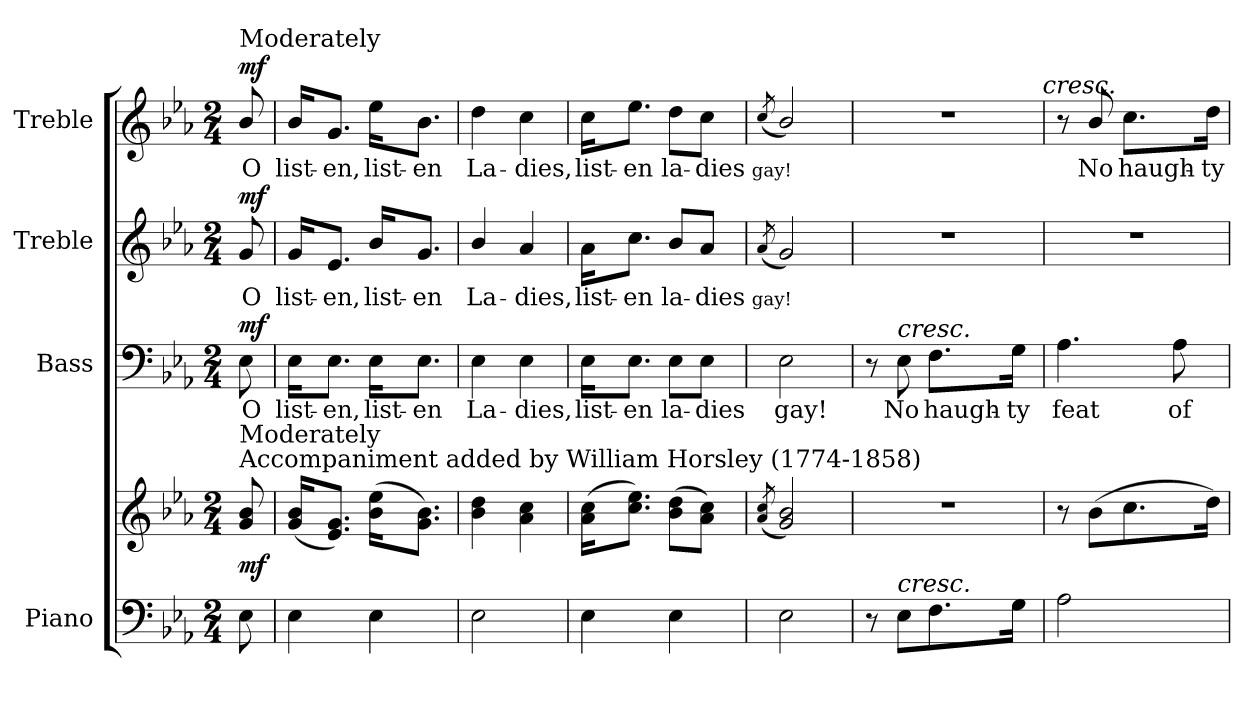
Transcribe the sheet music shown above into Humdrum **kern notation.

**kern	**kern	**dynam	**kern	**text	**dynam	**kern	**text	**dynam	**kern	**text	**dynam
*part4	*part4	*part4	*part3	*part3	*part3	*part2	*part2	*part2	*part1	*part1	*part1
*staff5	*staff4	*staff4/5	*staff3	*staff3	*staff3	*staff2	*staff2	*staff2	*staff1	*staff1	*staff1
*I"Piano	*	*	*I"Bass	*	*	*I"Treble	*	*	*I"Treble	*	*
*I'Pno.	*	*	*I'B.	*	*	*	*	*	*	*	*
!!LO:PB:g=z
*clefF4	*clefG2	*	*clefF4	*	*	*clefG2	*	*	*clefG2	*	*
*k[b-e-a-]	*k[b-e-a-]	*	*k[b-e-a-]	*	*	*k[b-e-a-]	*	*	*k[b-e-a-]	*	*
*E-:	*E-:	*	*E-:	*	*	*E-:	*	*	*E-:	*	*
*M2/4	*M2/4	*	*M2/4	*	*	*M2/4	*	*	*M2/4	*	*
*MM69	*MM69	*	*MM69	*	*	*MM69	*	*	*MM69	*	*
=	=	=	=	=	=	=	=	=	=	=	=
!	!	!	!	!LO:LY:b:color=#000000	!	!	!	!	!	!	!
!	!	!	!	!	!	!	!LO:LY:b:color=#000000	!	!	!	!
!	!	!	!	!	!	!	!	!	!LO:TX:a:t=Moderately	!	!
!	!LO:TX:a:t=Accompaniment added by William Horsley (1774-1858)	!	!	!	!	!	!	!	!	!	!
!	!LO:TX:a:t=Moderately	!	!	!	!	!	!	!	!	!	!
!	!	!	!	!	!	!	!	!	!	!LO:LY:b:color=#000000	!
8E-i\	8gi/ 8b-i	mf	8E-i\	O	mf	8gi/	O	mf	8b-i/	O	mf
=1	=1	=1	=1	=1	=1	=1	=1	=1	=1	=1	=1
!	!	!	!	!LO:LY:b:color=#000000	!	!	!	!	!	!	!
!	!	!	!	!	!	!	!LO:LY:b:color=#000000	!	!	!	!
!	!	!	!	!	!	!	!	!	!	!LO:LY:b:color=#000000	!
4E-i\	(16gi/ 16b-iKL	.	16E-i\KL	list-	.	16gi/KL	list-	.	16b-i/KL	list-	.
!	!	!	!	!LO:LY:b:color=#000000	!	!	!	!	!	!	!
!	!	!	!	!	!	!	!LO:LY:b:color=#000000	!	!	!	!
!	!	!	!	!	!	!	!	!	!	!LO:LY:b:color=#000000	!
.	8.e-i/ 8.giJ)	.	8.E-i\J	-en,	.	8.e-i/J	-en,	.	8.gi/J	-en,	.
!	!	!	!	!LO:LY:b:color=#000000	!	!	!	!	!	!	!
!	!	!	!	!	!	!	!LO:LY:b:color=#000000	!	!	!	!
!	!	!	!	!	!	!	!	!	!	!LO:LY:b:color=#000000	!
4E-i\	(16b-i\ 16ee-iKL	.	16E-i\KL	list-	.	16b-i/KL	list-	.	16ee-i\KL	list-	.
!	!	!	!	!LO:LY:b:color=#000000	!	!	!	!	!	!	!
!	!	!	!	!	!	!	!LO:LY:b:color=#000000	!	!	!	!
!	!	!	!	!	!	!	!	!	!	!LO:LY:b:color=#000000	!
.	8.gi\ 8.b-iJ)	.	8.E-i\J	-en	.	8.gi/J	-en	.	8.b-i\J	-en	.
=2	=2	=2	=2	=2	=2	=2	=2	=2	=2	=2	=2
!	!	!	!	!LO:LY:b:color=#000000	!	!	!	!	!	!	!
!	!	!	!	!	!	!	!LO:LY:b:color=#000000	!	!	!	!
!	!	!	!	!	!	!	!	!	!	!LO:LY:b:color=#000000	!
2E-i\	4b-i\ 4ddi	.	4E-i\	La-	.	4b-i/	La-	.	4ddi\	La-	.
!	!	!	!	!LO:LY:b:color=#000000	!	!	!	!	!	!	!
!	!	!	!	!	!	!	!LO:LY:b:color=#000000	!	!	!	!
!	!	!	!	!	!	!	!	!	!	!LO:LY:b:color=#000000	!
.	4a-i\ 4cci	.	4E-i\	-dies,	.	4a-i/	-dies,	.	4cci\	-dies,	.
=3	=3	=3	=3	=3	=3	=3	=3	=3	=3	=3	=3
!	!	!	!	!LO:LY:b:color=#000000	!	!	!	!	!	!	!
!	!	!	!	!	!	!	!LO:LY:b:color=#000000	!	!	!	!
!	!	!	!	!	!	!	!	!	!	!LO:LY:b:color=#000000	!
4E-i\	(16a-i\ 16cciKL	.	16E-i\KL	list-	.	16a-i\KL	list-	.	16cci\KL	list-	.
!	!	!	!	!LO:LY:b:color=#000000	!	!	!	!	!	!	!
!	!	!	!	!	!	!	!LO:LY:b:color=#000000	!	!	!	!
!	!	!	!	!	!	!	!	!	!	!LO:LY:b:color=#000000	!
.	8.cci\ 8.ee-iJ)	.	8.E-i\J	-en	.	8.cci\J	-en	.	8.ee-i\J	-en	.
!	!	!	!	!LO:LY:b:color=#000000	!	!	!	!	!	!	!
!	!	!	!	!	!	!	!LO:LY:b:color=#000000	!	!	!	!
!	!	!	!	!	!	!	!	!	!	!LO:LY:b:color=#000000	!
4E-i\	(8b-i\ 8ddiL	.	8E-i\L	la-	.	8b-i/L	la-	.	8ddi\L	la-	.
!	!	!	!	!LO:LY:b:color=#000000	!	!	!	!	!	!	!
!	!	!	!	!	!	!	!LO:LY:b:color=#000000	!	!	!	!
!	!	!	!	!	!	!	!	!	!	!LO:LY:b:color=#000000	!
.	8a-i\ 8cciJ)	.	8E-i\J	-dies	.	8a-i/J	-dies	.	8cci\J	-dies	.
=4	=4	=4	=4	=4	=4	=4	=4	=4	=4	=4	=4
!	!	!	!	!	!	!	!	!	!	!LO:LY:b:color=#000000	!
!	!	!	!	!	!	!	!LO:LY:b:color=#000000	!	!	!	!
.	(8qa-i/ 8qcci	.	.	.	.	(8qa-i/	gay!	.	(8qcci/	gay!	.
!	!	!	!	!LO:LY:b:color=#000000	!	!	!	!	!	!	!
2E-i\	2gi/ 2b-i)	.	2E-i\	gay!	.	2gi/)	.	.	2b-i/)	.	.
=5	=5	=5	=5	=5	=5	=5	=5	=5	=5	=5	=5
!	!LO:N:vis=1	!	!	!	!	!LO:N:vis=1	!	!	!LO:N:vis=1	!	!
*	*	*	*	*	*	*	*	*	*^	*	*
8r	2r	.	8r	.	.	2r	.	.	2r	4ryy	.	.
!	!	!	!LO:TX:a:i:t=cresc.	!	!	!	!	!	!	!	!	!
!LO:TX:a:i:t=cresc.	!	!	!	!	!	!	!	!	!	!	!	!
!	!	!	!	!LO:LY:b:color=#000000	!	!	!	!	!	!	!	!
8E-i\L	.	.	8E-i\	No	.	.	.	.	.	.	.	.
!	!	!	!	!LO:LY:b:color=#000000	!	!	!	!	!	!	!	!
8.Fi\	.	.	8.Fi\L	haugh-	.	.	.	.	.	8ryy	.	.
.	.	.	.	.	.	.	.	.	.	16ryy	.	.
!	!	!	!	!LO:LY:b:color=#000000	!	!	!	!	!	!	!	!
16Gi\Jk	.	.	16Gi\Jk	-ty	.	.	.	.	.	32ryy	.	.
.	.	.	.	.	.	.	.	.	.	64ryy	.	.
.	.	.	.	.	.	.	.	.	.	128...ryy	.	.
!	!	!	!	!	!	!	!	!	!	!LO:TX:a:i:t=cresc.	!	!
.	.	.	.	.	.	.	.	.	.	1024ryy	.	.
*	*	*	*	*	*	*	*	*	*v	*v	*	*
=6	=6	=6	=6	=6	=6	=6	=6	=6	=6	=6	=6
*	*	*	*	*	*	*	*	*	*^	*	*
!	!	!	!	!LO:LY:b:color=#000000	!	!LO:N:vis=1	!	!	!	!	!	!
*	*	*	*	*	*	*	*	*	*v	*v	*	*
2A-i\	8r	.	4.A-i\	feat	.	2r	.	.	8r	.	.
!	!	!	!	!	!	!	!	!	!	!LO:LY:b:color=#000000	!
.	(8b-i\L	.	.	.	.	.	.	.	8b-i/	No	.
!	!	!	!	!	!	!	!	!	!	!LO:LY:b:color=#000000	!
.	8.cci\	.	.	.	.	.	.	.	8.cci\L	haugh-	.
!	!	!	!	!LO:LY:b:color=#000000	!	!	!	!	!	!	!
.	.	.	8A-i\	of	.	.	.	.	.	.	.
!	!	!	!	!	!	!	!	!	!	!LO:LY:b:color=#000000	!
.	16ddi\Jk)	.	.	.	.	.	.	.	16ddi\Jk	-ty	.
=	=	=	=	=	=	=	=	=	=	=	=
*-	*-	*-	*-	*-	*-	*-	*-	*-	*-	*-	*-
